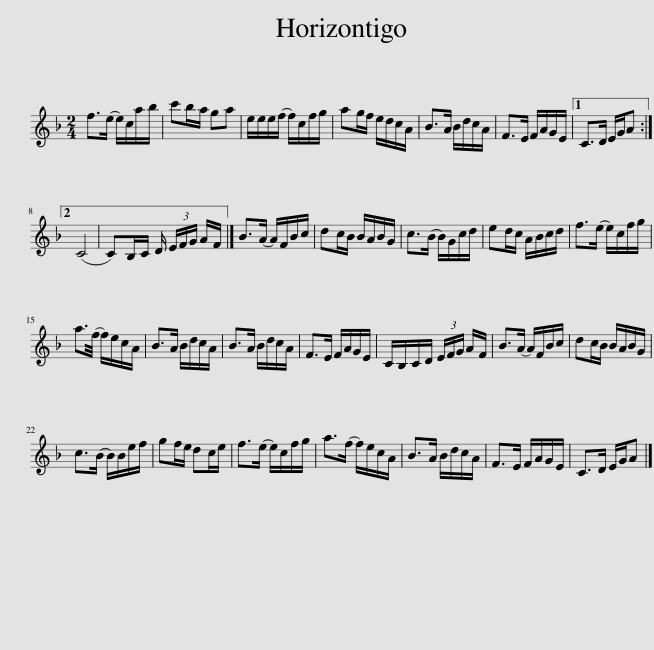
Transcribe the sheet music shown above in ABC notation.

X:1
L:1/8
M:2/4
I:linebreak $
K:F
V:1 treble
V:1
 f>(e e/)c/a/b/ | c'b/a/ ga | e/e/e/(f/ f/)c/f/g/ | ag/f/ e/d/c/A/ | B>A B/d/c/A/ | %5
 F>E F/A/G/E/ |1 C>D E/G/A :|2$ (C4 | C)B,/C/ D/ (3E/F/G/ A/F/ |] B>(A A/)F/B/c/ | %10
 dc/B/ B/A/B/G/ | c>(B B/)G/c/d/ | ed/c/ A/B/c/d/ | f>(e e/)c/f/g/ |$ a3/2(f/4 f/)e/c/A/ | %15
 B>A B/d/c/A/ | B>A B/d/c/A/ | F>E F/A/G/E/ | C/B,/C/D/ (3E/F/G/ A/F/ | B>(A A/)F/B/c/ | %20
 dc/B/ B/A/B/G/ |$ c>(B B/)B/e/f/ | gf/e/ dc/e/ | f>(e e/)c/f/g/ | a>(f f/)e/c/A/ | %25
 B>A B/d/c/A/ | F>E F/A/G/E/ | C>D E/G/A |] %28
